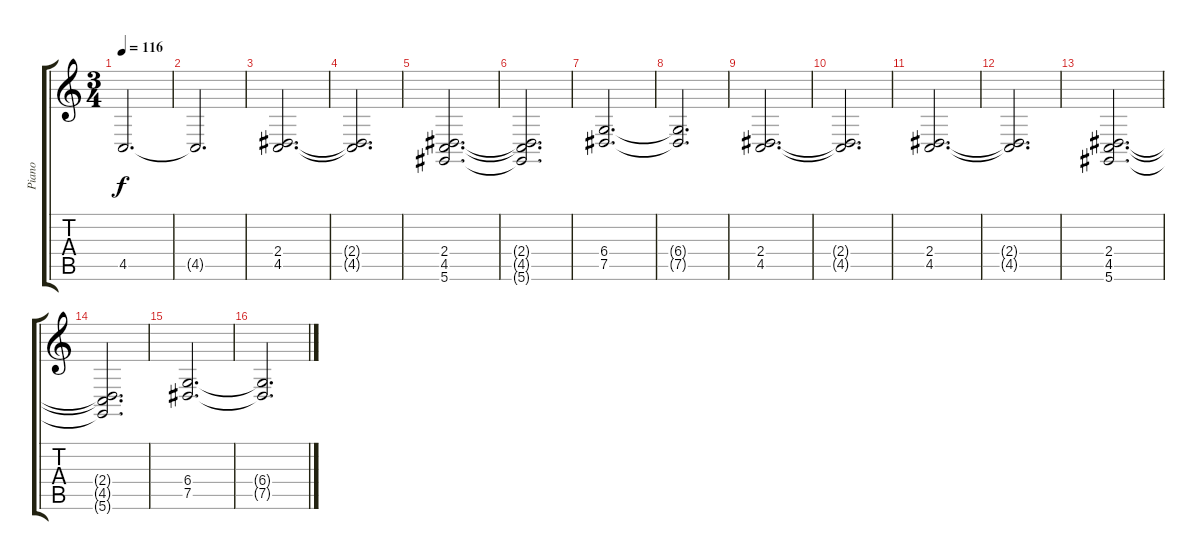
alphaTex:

\track ("Piano" "Piano") {instrument acousticgrandpiano}
\staff {score tabs}
\tuning (Eb4 Bb3 Gb3 Db3 Ab2 Eb2) {hide}
\ts (3 4)
\tempo 116
\clef g2
\ks c
4.5.2{d dy f} |
4.5{t}.2{d} |
(2.4 4.5).2{d} |
(2.4{t} 4.5{t}).2{d} |
(2.4 4.5 5.6).2{d} |
(2.4{t} 4.5{t} 5.6{t}).2{d} |
(6.4 7.5).2{d} |
(6.4{t} 7.5{t}).2{d} |
(2.4 4.5).2{d} |
(2.4{t} 4.5{t}).2{d} |
(2.4 4.5).2{d} |
(2.4{t} 4.5{t}).2{d} |
(2.4 4.5 5.6).2{d} |
(2.4{t} 4.5{t} 5.6{t}).2{d} |
(6.4 7.5).2{d} |
(6.4{t} 7.5{t}).2{d}
